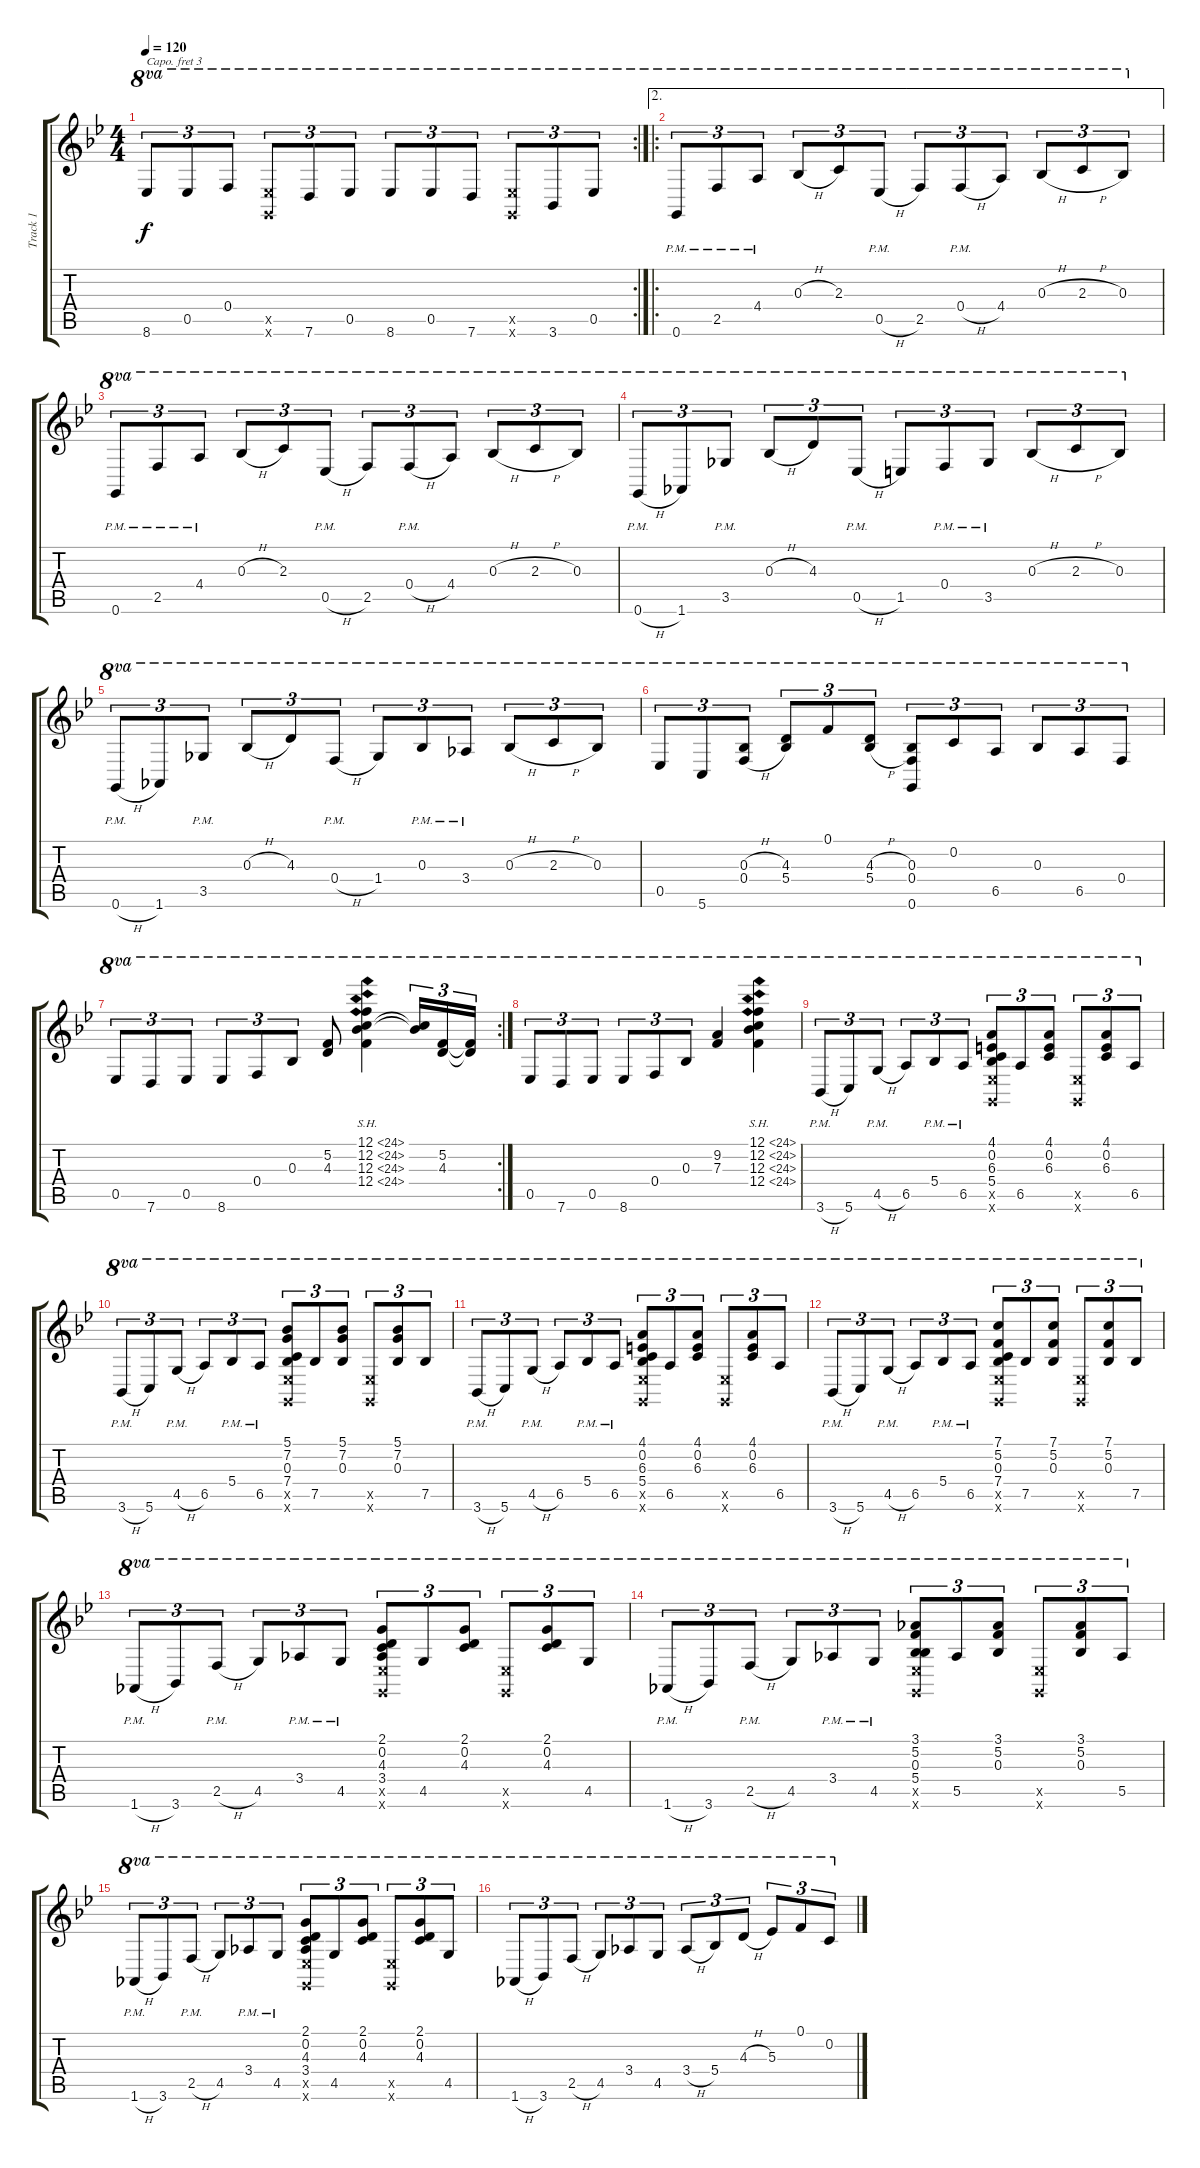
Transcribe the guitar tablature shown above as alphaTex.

\track ("Track 1" "Track 1") {instrument acousticguitarsteel}
\staff {score tabs}
\capo 3
\tuning (D4 A3 G3 D3 C3 E2) {hide}
\rc 2
\ts (4 4)
\tempo 120
\clef g2
\ks bb
8.6.8{tu (3 2) ot 8va dy f} 0.5.8{tu (3 2) ot 8va} 0.4.8{tu (3 2) ot 8va} (0.5{x} 0.6{x}).8{tu (3 2) ot 8va} 7.6.8{tu (3 2) ot 8va} 0.5.8{tu (3 2) ot 8va} 8.6.8{tu (3 2) ot 8va} 0.5.8{tu (3 2) ot 8va} 7.6.8{tu (3 2) ot 8va} (0.5{x} 0.6{x}).8{tu (3 2) ot 8va} 3.6.8{tu (3 2) ot 8va} 0.5.8{tu (3 2) ot 8va} |
\ae 2
\ro
0.6{pm}.8{tu (3 2) ot 8va} 2.5{pm}.8{tu (3 2) ot 8va} 4.4{pm}.8{tu (3 2) ot 8va} 0.3{h}.8{tu (3 2) ot 8va} 2.3.8{tu (3 2) ot 8va} 0.5{h pm}.8{tu (3 2) ot 8va} 2.5.8{tu (3 2) ot 8va} 0.4{h pm}.8{tu (3 2) ot 8va} 4.4.8{tu (3 2) ot 8va} 0.3{h}.8{tu (3 2) ot 8va} 2.3{h}.8{tu (3 2) ot 8va} 0.3.8{tu (3 2) ot 8va} |
0.6{pm}.8{tu (3 2) ot 8va} 2.5{pm}.8{tu (3 2) ot 8va} 4.4{pm}.8{tu (3 2) ot 8va} 0.3{h}.8{tu (3 2) ot 8va} 2.3.8{tu (3 2) ot 8va} 0.5{h pm}.8{tu (3 2) ot 8va} 2.5.8{tu (3 2) ot 8va} 0.4{h pm}.8{tu (3 2) ot 8va} 4.4.8{tu (3 2) ot 8va} 0.3{h}.8{tu (3 2) ot 8va} 2.3{h}.8{tu (3 2) ot 8va} 0.3.8{tu (3 2) ot 8va} |
0.6{h pm}.8{tu (3 2) ot 8va} 1.6.8{tu (3 2) ot 8va} 3.5{pm}.8{tu (3 2) ot 8va} 0.3{h}.8{tu (3 2) ot 8va} 4.3.8{tu (3 2) ot 8va} 0.5{h pm}.8{tu (3 2) ot 8va} 1.5.8{tu (3 2) ot 8va} 0.4{pm}.8{tu (3 2) ot 8va} 3.5{pm}.8{tu (3 2) ot 8va} 0.3{h}.8{tu (3 2) ot 8va} 2.3{h}.8{tu (3 2) ot 8va} 0.3.8{tu (3 2) ot 8va} |
0.6{h pm}.8{tu (3 2) ot 8va} 1.6.8{tu (3 2) ot 8va} 3.5{pm}.8{tu (3 2) ot 8va} 0.3{h}.8{tu (3 2) ot 8va} 4.3.8{tu (3 2) ot 8va} 0.4{h pm}.8{tu (3 2) ot 8va} 1.4.8{tu (3 2) ot 8va} 0.3{pm}.8{tu (3 2) ot 8va} 3.4{pm}.8{tu (3 2) ot 8va} 0.3{h}.8{tu (3 2) ot 8va} 2.3{h}.8{tu (3 2) ot 8va} 0.3.8{tu (3 2) ot 8va} |
0.5.8{tu (3 2) ot 8va} 5.6.8{tu (3 2) ot 8va} (0.3{h} 0.4{h}).8{tu (3 2) ot 8va} (4.3 5.4).8{tu (3 2) ot 8va} 0.1.8{tu (3 2) ot 8va} (4.3{h} 5.4{h}).8{tu (3 2) ot 8va} (0.3 0.4 0.6).8{tu (3 2) ot 8va} 0.2.8{tu (3 2) ot 8va} 6.5.8{tu (3 2) ot 8va} 0.3.8{tu (3 2) ot 8va} 6.5.8{tu (3 2) ot 8va} 0.4.8{tu (3 2) ot 8va} |
\rc 2
0.5.8{tu (3 2) ot 8va} 7.6.8{tu (3 2) ot 8va} 0.5.8{tu (3 2) ot 8va} 8.6.8{tu (3 2) ot 8va} 0.4.8{tu (3 2) ot 8va} 0.3.8{tu (3 2) ot 8va} (5.2 4.3).8{ot 8va} (12.1{sh 12} 12.2{sh 12} 12.3{sh 12} 12.4{sh 12}).4{ot 8va} (12.2{t} 12.3{t}).16{tu (3 2) ot 8va} (5.2 4.3).16{tu (3 2) ot 8va} (5.2{t} 4.3{t}).16{tu (3 2) ot 8va} |
0.5.8{tu (3 2) ot 8va} 7.6.8{tu (3 2) ot 8va} 0.5.8{tu (3 2) ot 8va} 8.6.8{tu (3 2) ot 8va} 0.4.8{tu (3 2) ot 8va} 0.3.8{tu (3 2) ot 8va} (9.2 7.3).4{ot 8va} (12.1{sh 12} 12.2{sh 12} 12.3{sh 12} 12.4{sh 12}).4{ot 8va} |
3.6{h pm}.8{tu (3 2) ot 8va} 5.6.8{tu (3 2) ot 8va} 4.5{h pm}.8{tu (3 2) ot 8va} 6.5.8{tu (3 2) ot 8va} 5.4{pm}.8{tu (3 2) ot 8va} 6.5{pm}.8{tu (3 2) ot 8va} (4.1 0.2 6.3 5.4 0.5{x} 0.6{x}).8{tu (3 2) ot 8va} 6.5.8{tu (3 2) ot 8va} (4.1 0.2 6.3).8{tu (3 2) ot 8va} (0.5{x} 0.6{x}).8{tu (3 2) ot 8va} (4.1 0.2 6.3).8{tu (3 2) ot 8va} 6.5.8{tu (3 2) ot 8va} |
3.6{h pm}.8{tu (3 2) ot 8va} 5.6.8{tu (3 2) ot 8va} 4.5{h pm}.8{tu (3 2) ot 8va} 6.5.8{tu (3 2) ot 8va} 5.4{pm}.8{tu (3 2) ot 8va} 6.5{pm}.8{tu (3 2) ot 8va} (5.1 7.2 0.3 7.4 0.5{x} 0.6{x}).8{tu (3 2) ot 8va} 7.5.8{tu (3 2) ot 8va} (5.1 7.2 0.3).8{tu (3 2) ot 8va} (0.5{x} 0.6{x}).8{tu (3 2) ot 8va} (5.1 7.2 0.3).8{tu (3 2) ot 8va} 7.5.8{tu (3 2) ot 8va} |
3.6{h pm}.8{tu (3 2) ot 8va} 5.6.8{tu (3 2) ot 8va} 4.5{h pm}.8{tu (3 2) ot 8va} 6.5.8{tu (3 2) ot 8va} 5.4{pm}.8{tu (3 2) ot 8va} 6.5{pm}.8{tu (3 2) ot 8va} (4.1 0.2 6.3 5.4 0.5{x} 0.6{x}).8{tu (3 2) ot 8va} 6.5.8{tu (3 2) ot 8va} (4.1 0.2 6.3).8{tu (3 2) ot 8va} (0.5{x} 0.6{x}).8{tu (3 2) ot 8va} (4.1 0.2 6.3).8{tu (3 2) ot 8va} 6.5.8{tu (3 2) ot 8va} |
3.6{h pm}.8{tu (3 2) ot 8va} 5.6.8{tu (3 2) ot 8va} 4.5{h pm}.8{tu (3 2) ot 8va} 6.5.8{tu (3 2) ot 8va} 5.4{pm}.8{tu (3 2) ot 8va} 6.5{pm}.8{tu (3 2) ot 8va} (7.1 5.2 0.3 7.4 0.5{x} 0.6{x}).8{tu (3 2) ot 8va} 7.5.8{tu (3 2) ot 8va} (7.1 5.2 0.3).8{tu (3 2) ot 8va} (0.5{x} 0.6{x}).8{tu (3 2) ot 8va} (7.1 5.2 0.3).8{tu (3 2) ot 8va} 7.5.8{tu (3 2) ot 8va} |
1.6{h pm}.8{tu (3 2) ot 8va} 3.6.8{tu (3 2) ot 8va} 2.5{h pm}.8{tu (3 2) ot 8va} 4.5.8{tu (3 2) ot 8va} 3.4{pm}.8{tu (3 2) ot 8va} 4.5{pm}.8{tu (3 2) ot 8va} (2.1 0.2 4.3 3.4 0.5{x} 0.6{x}).8{tu (3 2) ot 8va} 4.5.8{tu (3 2) ot 8va} (2.1 0.2 4.3).8{tu (3 2) ot 8va} (0.5{x} 0.6{x}).8{tu (3 2) ot 8va} (2.1 0.2 4.3).8{tu (3 2) ot 8va} 4.5.8{tu (3 2) ot 8va} |
1.6{h pm}.8{tu (3 2) ot 8va} 3.6.8{tu (3 2) ot 8va} 2.5{h pm}.8{tu (3 2) ot 8va} 4.5.8{tu (3 2) ot 8va} 3.4{pm}.8{tu (3 2) ot 8va} 4.5{pm}.8{tu (3 2) ot 8va} (3.1 5.2 0.3 5.4 0.5{x} 0.6{x}).8{tu (3 2) ot 8va} 5.5.8{tu (3 2) ot 8va} (3.1 5.2 0.3).8{tu (3 2) ot 8va} (0.5{x} 0.6{x}).8{tu (3 2) ot 8va} (3.1 5.2 0.3).8{tu (3 2) ot 8va} 5.5.8{tu (3 2) ot 8va} |
1.6{h pm}.8{tu (3 2) ot 8va} 3.6.8{tu (3 2) ot 8va} 2.5{h pm}.8{tu (3 2) ot 8va} 4.5.8{tu (3 2) ot 8va} 3.4{pm}.8{tu (3 2) ot 8va} 4.5{pm}.8{tu (3 2) ot 8va} (2.1 0.2 4.3 3.4 0.5{x} 0.6{x}).8{tu (3 2) ot 8va} 4.5.8{tu (3 2) ot 8va} (2.1 0.2 4.3).8{tu (3 2) ot 8va} (0.5{x} 0.6{x}).8{tu (3 2) ot 8va} (2.1 0.2 4.3).8{tu (3 2) ot 8va} 4.5.8{tu (3 2) ot 8va} |
1.6{h}.8{tu (3 2) ot 8va} 3.6.8{tu (3 2) ot 8va} 2.5{h}.8{tu (3 2) ot 8va} 4.5.8{tu (3 2) ot 8va} 3.4.8{tu (3 2) ot 8va} 4.5.8{tu (3 2) ot 8va} 3.4{h}.8{tu (3 2) ot 8va} 5.4.8{tu (3 2) ot 8va} 4.3{h}.8{tu (3 2) ot 8va} 5.3.8{tu (3 2) ot 8va} 0.1.8{tu (3 2) ot 8va} 0.2.8{tu (3 2) ot 8va}
